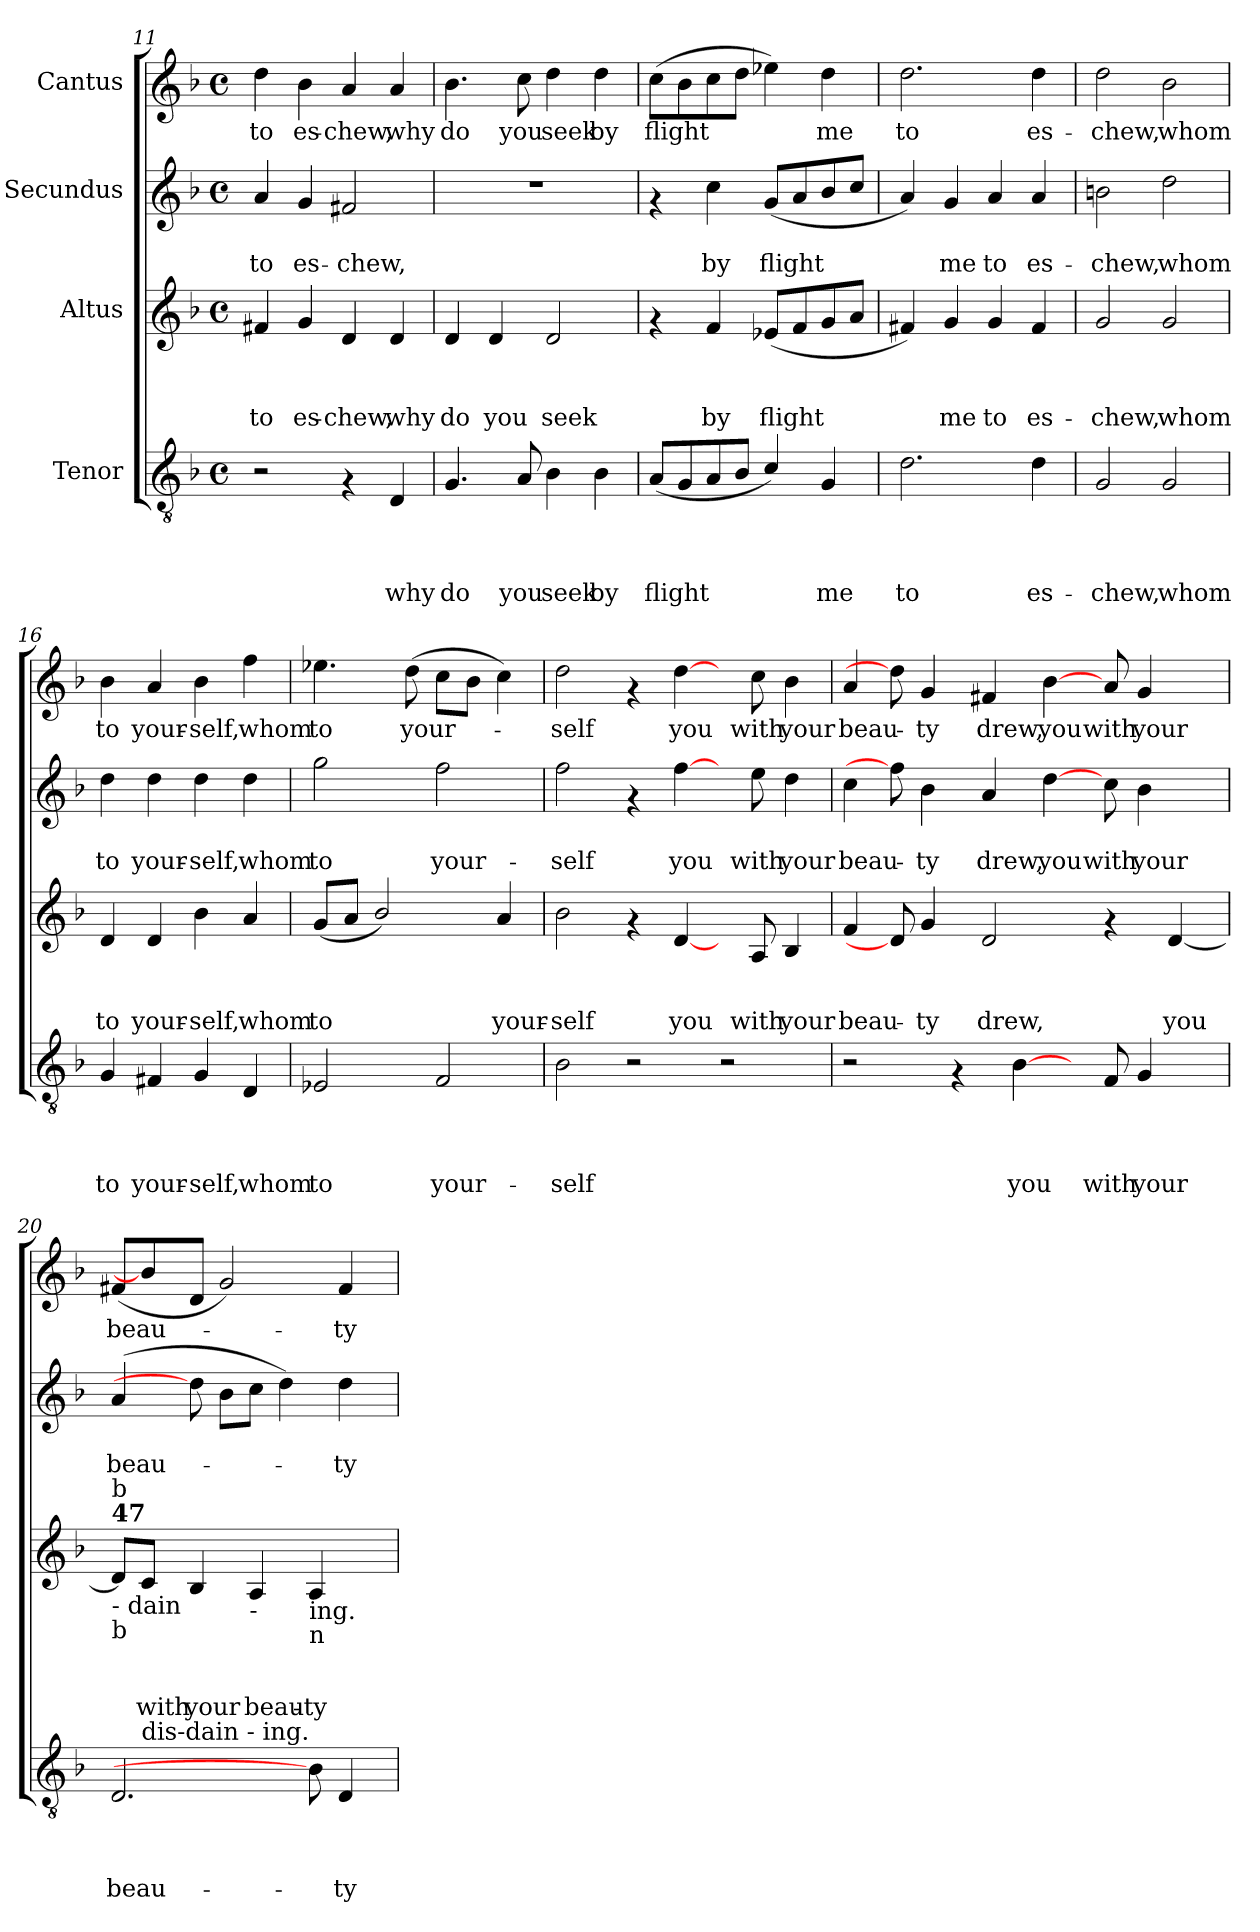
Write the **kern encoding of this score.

**kern	**text	**text	**text	**text	**kern	**text	**text	**text	**kern	**text	**text	**kern	**text
*part4	*part4	*part4	*part4	*part4	*part3	*part3	*part3	*part3	*part2	*part2	*part2	*part1	*part1
*staff4	*staff4	*staff4	*staff4	*staff4	*staff3	*staff3	*staff3	*staff3	*staff2	*staff2	*staff2	*staff1	*staff1
*I"Tenor	*	*	*	*	*I"Altus	*	*	*	*I"Secundus	*	*	*I"Cantus	*
!!LO:PB:g=z
*clefGv2	*	*	*	*	*clefG2	*	*	*	*clefG2	*	*	*clefG2	*
*k[b-]	*	*	*	*	*k[b-]	*	*	*	*k[b-]	*	*	*k[b-]	*
*F:	*	*	*	*	*F:	*	*	*	*F:	*	*	*F:	*
*M4/4	*	*	*	*	*M4/4	*	*	*	*M4/4	*	*	*M4/4	*
*met(c)	*	*	*	*	*met(c)	*	*	*	*met(c)	*	*	*met(c)	*
=11	=11	=11	=11	=11	=11	=11	=11	=11	=11	=11	=11	=11	=11
!	!	!	!	!	!	!	!	!LO:LY:b	!	!	!LO:LY:b	!	!LO:LY:b
2r	.	.	.	.	4f#X/	.	.	to	4a/	.	to	4dd\	to
!	!	!	!	!	!	!	!	!LO:LY:b	!	!	!LO:LY:b	!	!LO:LY:b
.	.	.	.	.	4g/	.	.	es-	4g/	.	es-	4b-\	es-
!	!	!	!	!	!	!	!	!LO:LY:b	!	!	!LO:LY:b	!	!LO:LY:b
4rF	.	.	.	.	4d/	.	.	-chew,	2f#X/	.	-chew,	4a/	-chew,
!	!	!	!	!LO:LY:b	!	!	!	!LO:LY:b	!	!	!	!	!LO:LY:b
4D/	.	.	.	why	4d/	.	.	why	.	.	.	4a/	why
=12	=12	=12	=12	=12	=12	=12	=12	=12	=12	=12	=12	=12	=12
!	!	!	!	!LO:LY:b	!	!	!	!LO:LY:b	!	!	!	!	!LO:LY:b
4.G/	.	.	.	do	4d/	.	.	do	1r	.	.	4.b-\	do
!	!	!	!	!	!	!	!	!LO:LY:b	!	!	!	!	!
.	.	.	.	.	4d/	.	.	you	.	.	.	.	.
!	!	!	!	!LO:LY:b	!	!	!	!	!	!	!	!	!LO:LY:b
8A/	.	.	.	you	.	.	.	.	.	.	.	8cc\	you
!	!	!	!	!LO:LY:b	!	!	!	!LO:LY:b	!	!	!	!	!LO:LY:b
4B-\	.	.	.	seek	2d/	.	.	seek	.	.	.	4dd\	seek
!	!	!	!	!LO:LY:b	!	!	!	!	!	!	!	!	!LO:LY:b
4B-\	.	.	.	by	.	.	.	.	.	.	.	4dd\	by
=13	=13	=13	=13	=13	=13	=13	=13	=13	=13	=13	=13	=13	=13
!	!	!	!	!LO:LY:b	!	!	!	!	!	!	!	!	!LO:LY:b
(<8A/L	.	.	.	flight	4rf	.	.	.	4rf	.	.	(>8cc\L	flight
8G/	.	.	.	.	.	.	.	.	.	.	.	8b-\	.
!	!	!	!	!	!	!	!	!LO:LY:b	!	!	!LO:LY:b	!	!
8A/	.	.	.	.	4f/	.	.	by	4cc\	.	by	8cc\	.
8B-/J	.	.	.	.	.	.	.	.	.	.	.	8dd\J	.
!	!	!	!	!	!	!	!	!LO:LY:b	!	!	!LO:LY:b	!	!
4c/)	.	.	.	.	(<8e-X/L	.	.	flight	(<8g/L	.	flight	4ee-X\)	.
.	.	.	.	.	8f/	.	.	.	8a/	.	.	.	.
!	!	!	!	!LO:LY:b	!	!	!	!	!	!	!	!	!LO:LY:b
4G/	.	.	.	me	8g/	.	.	.	8b-/	.	.	4dd\	me
.	.	.	.	.	8a/J	.	.	.	8cc/J	.	.	.	.
=14	=14	=14	=14	=14	=14	=14	=14	=14	=14	=14	=14	=14	=14
!	!	!	!	!LO:LY:b	!	!	!	!	!	!	!	!	!LO:LY:b
2.d\	.	.	.	to	4f#X/)	.	.	.	4a/)	.	.	2.dd\	to
!	!	!	!	!	!	!	!	!LO:LY:b	!	!	!LO:LY:b	!	!
.	.	.	.	.	4g/	.	.	me	4g/	.	me	.	.
!	!	!	!	!	!	!	!	!LO:LY:b	!	!	!LO:LY:b	!	!
.	.	.	.	.	4g/	.	.	to	4a/	.	to	.	.
!	!	!	!	!LO:LY:b	!	!	!	!LO:LY:b	!	!	!LO:LY:b	!	!LO:LY:b
4d\	.	.	.	es-	4f#/	.	.	es-	4a/	.	es-	4dd\	es-
=15	=15	=15	=15	=15	=15	=15	=15	=15	=15	=15	=15	=15	=15
!	!	!	!	!LO:LY:b	!	!	!	!LO:LY:b	!	!	!LO:LY:b	!	!LO:LY:b
2G/	.	.	.	-chew,	2g/	.	.	-chew,	2bn\	.	-chew,	2dd\	-chew,
!	!	!	!	!LO:LY:b	!	!	!	!LO:LY:b	!	!	!LO:LY:b	!	!LO:LY:b
2G/	.	.	.	whom	2g/	.	.	whom	2dd\	.	whom	2b-\	whom
!!LO:PB:g=z
=16	=16	=16	=16	=16	=16	=16	=16	=16	=16	=16	=16	=16	=16
!	!	!	!	!LO:LY:b	!	!	!	!LO:LY:b	!	!	!LO:LY:b	!	!LO:LY:b
4G/	.	.	.	to	4d/	.	.	to	4dd\	.	to	4b-\	to
!	!	!	!	!LO:LY:b	!	!	!	!LO:LY:b	!	!	!LO:LY:b	!	!LO:LY:b
4F#X/	.	.	.	your-	4d/	.	.	your-	4dd\	.	your-	4a/	your-
!	!	!	!	!LO:LY:b	!	!	!	!LO:LY:b	!	!	!LO:LY:b	!	!LO:LY:b
4G/	.	.	.	-self,	4b-\	.	.	-self,	4dd\	.	-self,	4b-\	-self,
!	!	!	!	!LO:LY:b	!	!	!	!LO:LY:b	!	!	!LO:LY:b	!	!LO:LY:b
4D/	.	.	.	whom	4a/	.	.	whom	4dd\	.	whom	4ff\	whom
=17	=17	=17	=17	=17	=17	=17	=17	=17	=17	=17	=17	=17	=17
!	!	!	!	!LO:LY:b	!	!	!	!LO:LY:b	!	!	!LO:LY:b	!	!LO:LY:b
2E-X/	.	.	.	to	(<8g/L	.	.	to	2gg\	.	to	4.ee-X\	to
.	.	.	.	.	8a/J	.	.	.	.	.	.	.	.
.	.	.	.	.	2b-/)	.	.	.	.	.	.	.	.
!	!	!	!	!	!	!	!	!	!	!	!	!	!LO:LY:b
.	.	.	.	.	.	.	.	.	.	.	.	(>8dd\	your-
!	!	!	!	!LO:LY:b	!	!	!	!	!	!	!LO:LY:b	!	!
2F/	.	.	.	your-	.	.	.	.	2ff\	.	your-	8cc\L	.
.	.	.	.	.	.	.	.	.	.	.	.	8b-\J	.
!	!	!	!	!	!	!	!	!LO:LY:b	!	!	!	!	!
.	.	.	.	.	4a/	.	.	your-	.	.	.	4cc\)	.
=18	=18	=18	=18	=18	=18	=18	=18	=18	=18	=18	=18	=18	=18
!	!	!	!	!LO:LY:b	!	!	!	!LO:LY:b	!	!	!LO:LY:b	!	!LO:LY:b
2B-\	.	.	.	-self	2b-\	.	.	-self	2ff\	.	-self	2dd\	-self
2r	.	.	.	.	4rf	.	.	.	4rf	.	.	4rf	.
!	!	!	!	!	!	!	!	!LO:LY:b	!	!	!LO:LY:b	!	!LO:LY:b
.	.	.	.	.	[4d/	.	.	you	[4ff\	.	you	[4dd\	you
2r	.	.	.	.	8ryy	.	.	.	8ryy	.	.	8ryy	.
!	!	!	!	!	!	!	!	!LO:LY:b	!	!	!LO:LY:b	!	!LO:LY:b
.	.	.	.	.	8A/	.	.	with	8ee\	.	with	8cc\	with
!	!	!	!	!	!	!	!	!LO:LY:b	!	!	!LO:LY:b	!	!LO:LY:b
.	.	.	.	.	4B-/	.	.	your	4dd\	.	your	4b-\	your
=19	=19	=19	=19	=19	=19	=19	=19	=19	=19	=19	=19	=19	=19
!	!	!	!	!	!	!	!	!LO:LY:b	!	!	!LO:LY:b	!	!LO:LY:b
2r	.	.	.	.	4f/	.	.	beau-	4cc\	.	beau-	4a/	beau-
.	.	.	.	.	8d/]	.	.	.	8ff\]	.	.	8dd\]	.
!	!	!	!	!	!	!	!	!LO:LY:b	!	!	!LO:LY:b	!	!LO:LY:b
.	.	.	.	.	4g/	.	.	-ty	4b-\	.	-ty	4g/	-ty
4rF	.	.	.	.	.	.	.	.	.	.	.	.	.
!	!	!	!	!	!	!	!	!LO:LY:b	!	!	!LO:LY:b	!	!LO:LY:b
.	.	.	.	.	2d/	.	.	drew,	4a/	.	drew,	4f#X/	drew,
!	!	!	!	!LO:LY:b	!	!	!	!	!	!	!	!	!
[4B-\	.	.	.	you	.	.	.	.	.	.	.	.	.
!	!	!	!	!	!	!	!	!	!	!	!LO:LY:b	!	!LO:LY:b
.	.	.	.	.	.	.	.	.	[4dd\	.	you	[4b-\	you
8ryy	.	.	.	.	.	.	.	.	.	.	.	.	.
!	!	!	!	!LO:LY:b	!	!	!	!	!	!	!LO:LY:b	!	!LO:LY:b
8F/	.	.	.	with	4rf	.	.	.	8cc\	.	with	8a/	with
!	!	!	!	!LO:LY:b	!	!	!	!	!	!	!LO:LY:b	!	!LO:LY:b
4G/	.	.	.	your	.	.	.	.	4b-\	.	your	4g/	your
!	!	!	!	!	!	!	!	!LO:LY:b	!	!	!	!	!
.	.	.	.	.	[<4d/	.	.	you	.	.	.	.	.
8ryy	.	.	.	.	.	.	.	.	8ryy	.	.	8ryy	.
!!LO:LB:g=z
=20	=20	=20	=20	=20	=20	=20	=20	=20	=20	=20	=20	=20	=20
!	!	!	!	!	!LO:TX:a:B:t=47	!	!	!	!	!	!	!	!
!	!	!	!	!	!LO:TX:b:t=-    dain	!	!	!	!	!	!	!	!
!	!	!	!	!	!LO:TX:a:t=b	!	!	!	!	!	!	!	!
!	!	!	!	!	!LO:TX:b:t=b	!	!	!	!	!	!	!	!
!LO:TX:b:t=b	!	!	!	!	!	!	!	!	!	!	!	!	!
!	!	!	!	!LO:LY:b	!	!	!	!	!	!	!LO:LY:b	!	!LO:LY:b
*^	*	*	*	*	*	*	*	*	*	*	*	*	*
2.D/	8ryy	.	.	.	beau-	8d/L]	.	.	.	(<4a/	.	beau-	(<8f#X/L	beau-
!	!LO:TX:a:t=dis-dain - ing.	!	!	!	!	!	!	!	!	!	!	!	!	!
!	!	!	!	!	!	!	!	!	!LO:LY:b	!	!	!	!	!
.	1ryy	.	.	.	.	8c/J	.	.	with	.	.	.	8b-\]	.
!	!	!	!	!	!	!	!	!	!LO:LY:b	!	!	!	!	!
.	.	.	.	.	.	4B-/	.	.	your	8dd\]	.	.	8d/J	.
.	.	.	.	.	.	.	.	.	.	8b-\L	.	.	2g/)	.
!	!	!	!	!	!	!LO:TX:b:t=-	!	!	!	!	!	!	!	!
!	!	!	!	!	!	!	!	!	!LO:LY:b	!	!	!	!	!
.	.	.	.	.	.	4A/	.	.	beau-	8cc\J	.	.	.	.
.	.	.	.	.	.	.	.	.	.	4dd\)	.	.	.	.
!	!	!	!	!	!	!LO:TX:b:t=ing.	!	!	!	!	!	!	!	!
!	!	!	!	!	!	!LO:TX:b:t=n	!	!	!	!	!	!	!	!
!	!	!	!	!	!	!	!	!	!LO:LY:b	!	!	!	!	!
8B-\]	.	.	.	.	.	4A/	.	.	-ty	.	.	.	.	.
!	!	!	!	!	!LO:LY:b	!	!	!	!	!	!	!LO:LY:b	!	!LO:LY:b
4D/	.	.	.	.	-ty	.	.	.	.	4dd\	.	-ty	4f#/	-ty
.	.	.	.	.	.	8ryy	.	.	.	.	.	.	.	.
*v	*v	*	*	*	*	*	*	*	*	*	*	*	*	*
=	=	=	=	=	=	=	=	=	=	=	=	=	=
*-	*-	*-	*-	*-	*-	*-	*-	*-	*-	*-	*-	*-	*-
